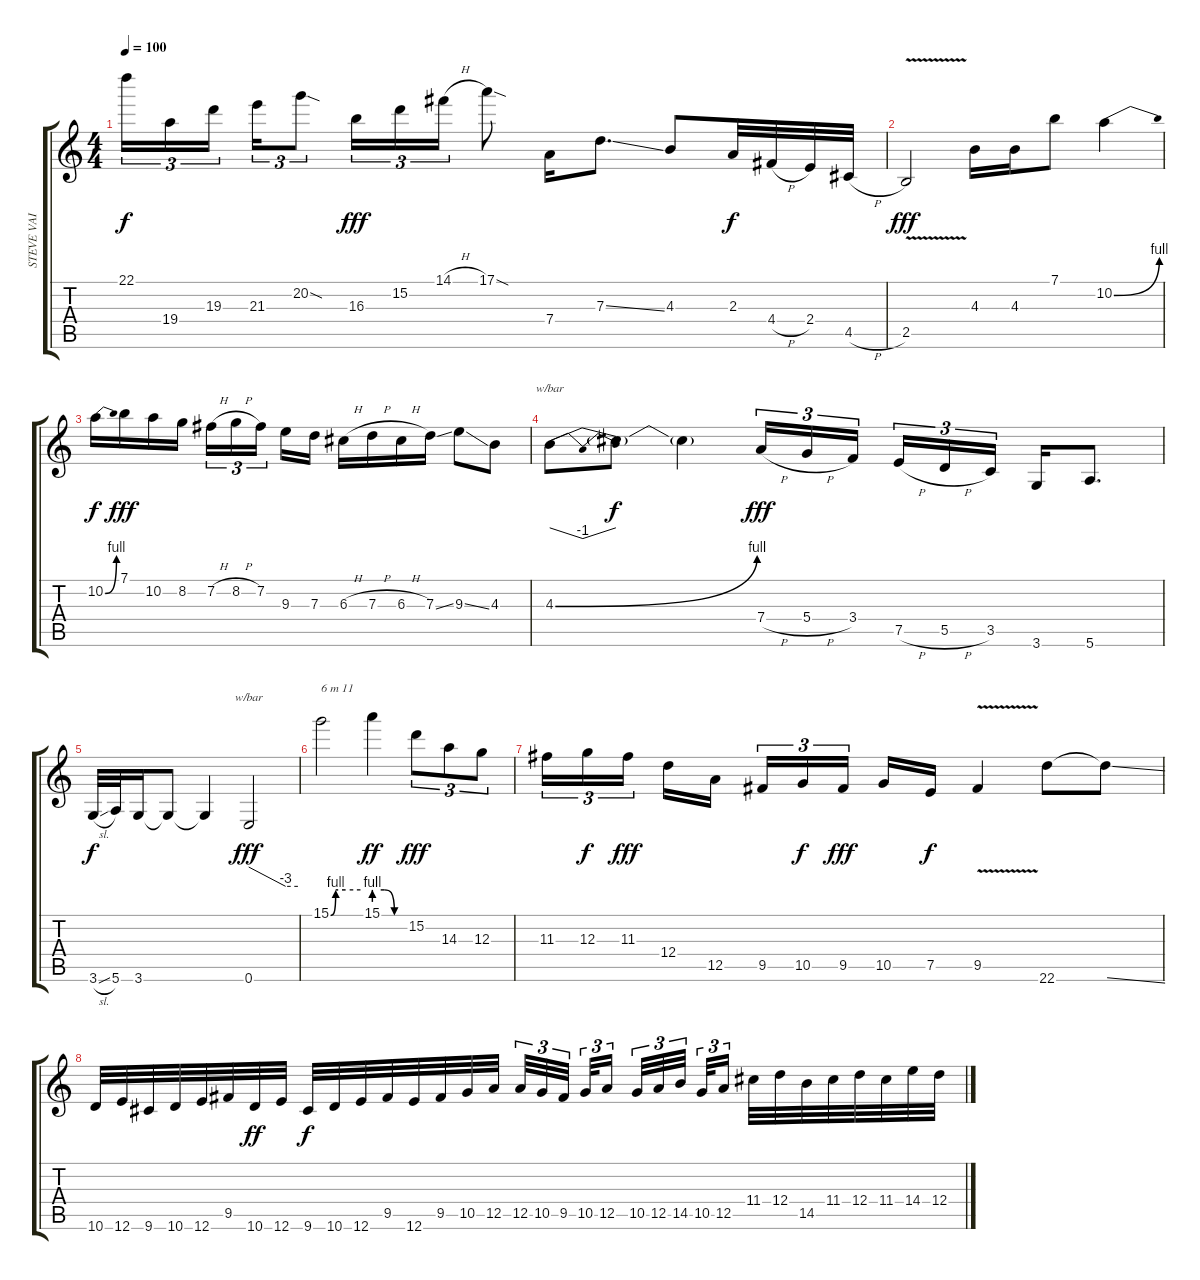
\track ("STEVE VAI" "STEVE VAI") {instrument overdrivenguitar}
\staff {score tabs}
\tuning (E4 B3 G3 D3 A2 E2) {hide}
\ts (4 4)
\tempo 100
\clef g2
\ks c
22.1.16{tu (3 2) txt "" dy f} 19.4.16{tu (3 2)} 19.3.16{tu (3 2) beam splitsecondary} 21.3.16{tu (3 2)} 20.2{sod}.8{tu (3 2)} 16.3.16{tu (3 2) dy fff} 15.2.16{tu (3 2)} 14.1{h}.16{tu (3 2)} 17.1{sod}.8 7.4.16 7.3{ss}.8{d} 4.3.8 2.3.32{dy f} 4.4{h}.32 2.4.32 4.5{h}.32 |
2.5{v}.2{txt "" dy fff} 4.3.16 4.3.16 7.1.8 10.2{be (bend 0 0 60 4)}.4 |
10.2{be (bend 0 0 60 4)}.16{dy f} 7.1.16{dy fff} 10.2.16 8.2.16 7.2{h}.16{tu (3 2)} 8.2{h}.16{tu (3 2)} 7.2.16{tu (3 2) beam splitsecondary} 9.3.16 7.3.16 6.3{h}.16 7.3{h}.16 6.3{h}.16 7.3{ss}.16 9.3{ss}.8 4.3.8 |
4.3{be (bend 0 0 60 4)}.8{tbe (dip default 0 0 30 -4 60 0) txt ""} 4.3{t}.8{dy f} 4.3{t}.4 7.4{h}.16{tu (3 2) dy fff} 5.4{h}.16{tu (3 2)} 3.4.16{tu (3 2) beam splitsecondary} 7.5{h}.16{tu (3 2)} 5.5{h}.16{tu (3 2)} 3.5.16{tu (3 2)} 3.6.16 5.6.8{d} |
3.6{sl}.32{dy f} 5.6.32 3.6.16 3.6{t}.8 3.6{t}.4{txt ""} 0.6.2{tbe (custom default 0 0 45 -12 60 -12) dy fff} |
15.1{be (custom 0 0 10 4 15 4 30 4 60 4)}.2{txt "6 m 11"} 15.1{be (custom 0 4 20 4 40 0 60 0)}.4{dy ff} 15.2.8{tu (3 2) dy fff} 14.3.8{tu (3 2)} 12.3.8{tu (3 2)} |
11.3.16{tu (3 2)} 12.3.16{tu (3 2) dy f} 11.3.16{tu (3 2) dy fff beam splitsecondary} 12.4.16 12.5.16 9.5.16{tu (3 2)} 10.5.16{tu (3 2) dy f} 9.5.16{tu (3 2) dy fff beam splitsecondary} 10.5.16 7.5.16{dy f} 9.5{v}.4 22.6.8 22.6{ss t}.8 |
10.6.32 12.6.32 9.6.32 10.6.32 12.6.32 9.5.32 10.6.32{dy ff} 12.6.32 9.6.32{txt "" dy f} 10.6.32 12.6.32 9.5.32 12.6.32 9.5.32 10.5.32 12.5.32 12.5.32{tu (3 2) txt ""} 10.5.32{tu (3 2)} 9.5.32{tu (3 2) beam splitsecondary} 10.5.32{tu (3 2)} 12.5.16{tu (3 2) beam splitsecondary} 10.5.32{tu (3 2)} 12.5.32{tu (3 2)} 14.5.32{tu (3 2) beam splitsecondary} 10.5.32{tu (3 2)} 12.5.16{tu (3 2)} 11.4.32{txt ""} 12.4.32 14.5.32 11.4.32 12.4.32 11.4.32 14.4.32 12.4.32
